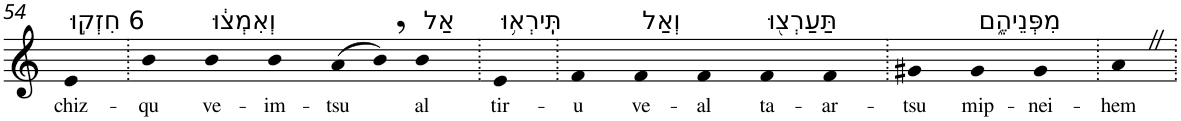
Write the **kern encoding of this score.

**kern	**text
*part1	*part1
*staff1	*staff1
*I"Piano	*
*I'Pno	*
!!LO:PB:g=z
*clefG2	*
*k[]	*
=54	=54
!LO:TX:a:t=6 חִזְק֣וּ	!
!	!LO:LY:b
4e	chiz-
=55.	=55.
!	!LO:LY:b
4b	-qu
!LO:TX:a:t=וְאִמְצ֔וּ	!
!	!LO:LY:b
4b	ve-
!	!LO:LY:b
4b	-im-
!	!LO:LY:b
(8a	-tsu
8b,)	.
!LO:TX:a:t=אַל	!
!	!LO:LY:b
4b	al
=56.	=56.
!LO:TX:a:t=תִּֽירְא֥וּ	!
!	!LO:LY:b
4e	tir-
=57.	=57.
!	!LO:LY:b
4f	-u
!LO:TX:a:t=וְאַל	!
!	!LO:LY:b
4f	ve-
!	!LO:LY:b
4f	-al
!LO:TX:a:t=תַּעַרְצ֖וּ	!
!	!LO:LY:b
4f	ta-
!	!LO:LY:b
4f	-ar-
=58.	=58.
!	!LO:LY:b
4g#X	-tsu
!LO:TX:a:t=מִפְּנֵיהֶ֑ם	!
!	!LO:LY:b
4g#	mip-
!	!LO:LY:b
4g#	-nei-
=59.	=59.
!	!LO:LY:b
4aZ	-hem
=.	=.
*-	*-
